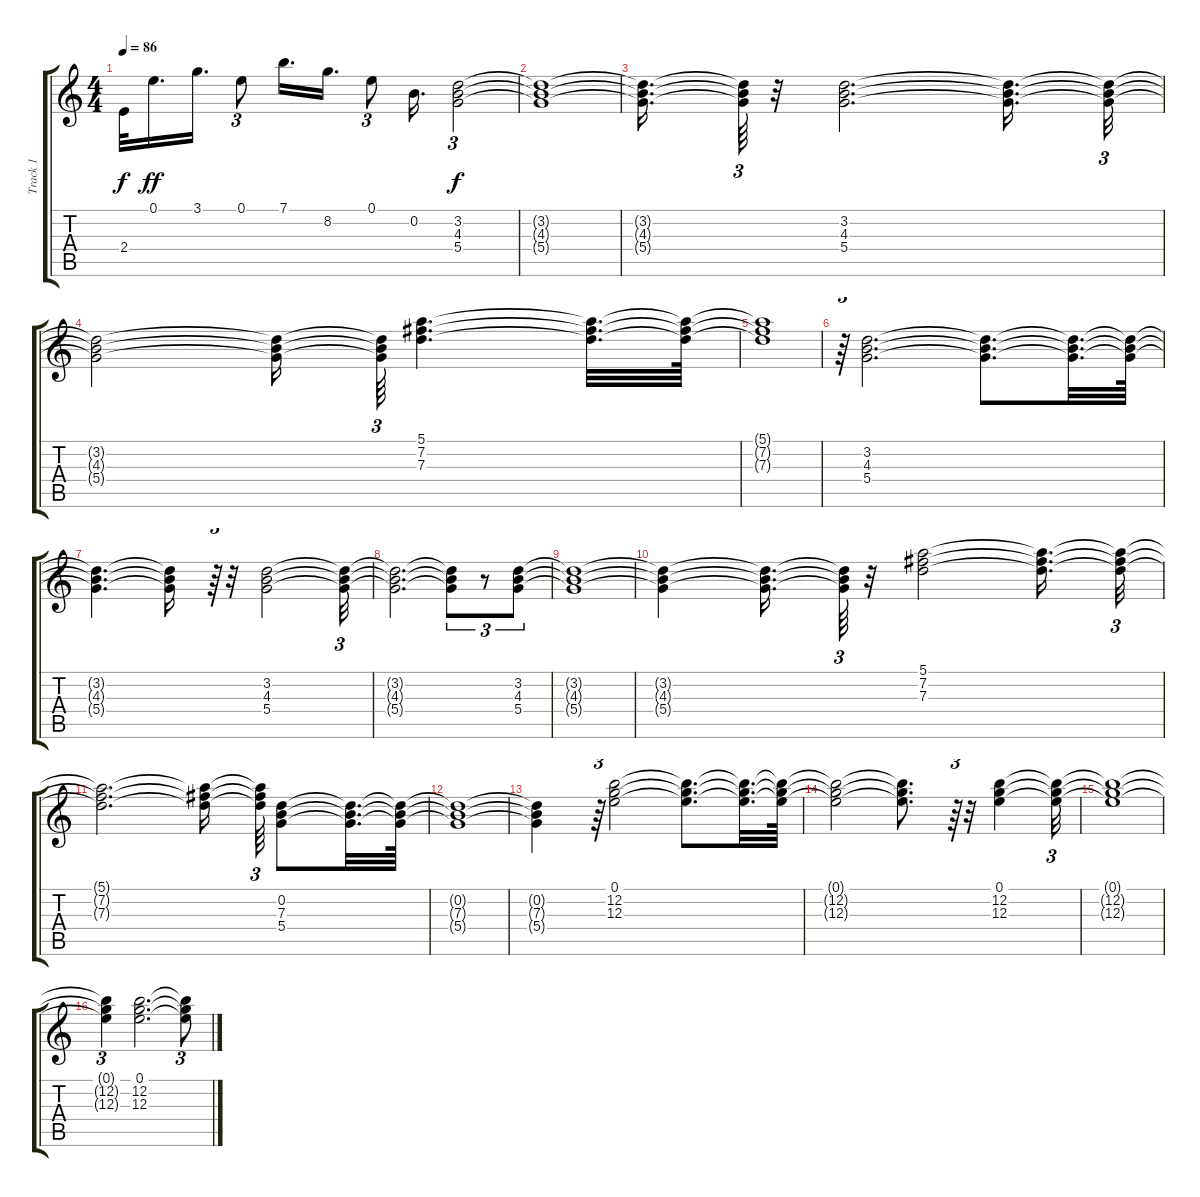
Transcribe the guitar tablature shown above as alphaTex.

\track ("Track 1" "Track 1") {instrument acousticguitarsteel}
\staff {score tabs}
\tuning (E4 B3 G3 D3 A2 E2) {hide}
\ts (4 4)
\tempo 86
\clef g2
\ks c
2.4{t}.32{dy f} 0.1.16{d dy ff} 3.1.16{d} 0.1.8{tu (3 2)} 7.1.16{d} 8.2.16{d} 0.1.8{tu (3 2)} 0.2.16{d} (3.2 4.3 5.4).2{tu (3 2) dy f volume 6 balance 9 instrument stringensemble1} |
(3.2{t} 4.3{t} 5.4{t}).1 |
(3.2{t} 4.3{t} 5.4{t}).16{d} (3.2{t} 4.3{t} 5.4{t}).64{tu (3 2)} r.32 (3.2 4.3 5.4).2{d} (3.2{t} 4.3{t} 5.4{t}).16{d} (3.2{t} 4.3{t} 5.4{t}).32{tu (3 2)} |
(3.2{t} 4.3{t} 5.4{t}).2 (3.2{t} 4.3{t} 5.4{t}).16 (3.2{t} 4.3{t} 5.4{t}).64{tu (3 2)} (5.1 7.2 7.3).4{d} (5.1{t} 7.2{t} 7.3{t}).32{d} (5.1{t} 7.2{t} 7.3{t}).64 |
(5.1{t} 7.2{t} 7.3{t}).1 |
r.64{tu (3 2)} (3.2 4.3 5.4).2{d} (3.2{t} 4.3{t} 5.4{t}).8{d} (3.2{t} 4.3{t} 5.4{t}).32{d} (3.2{t} 4.3{t} 5.4{t}).64 |
(3.2{t} 4.3{t} 5.4{t}).4{d} (3.2{t} 4.3{t} 5.4{t}).16 r.64{tu (3 2)} r.32 (3.2 4.3 5.4).2 (3.2{t} 4.3{t} 5.4{t}).32{tu (3 2)} |
(3.2{t} 4.3{t} 5.4{t}).2{d} (3.2{t} 4.3{t} 5.4{t}).8{tu (3 2)} r.8{tu (3 2)} (3.2 4.3 5.4).8{tu (3 2)} |
(3.2{t} 4.3{t} 5.4{t}).1 |
(3.2{t} 4.3{t} 5.4{t}).4 (3.2{t} 4.3{t} 5.4{t}).16{d} (3.2{t} 4.3{t} 5.4{t}).64{tu (3 2)} r.32 (5.1 7.2 7.3).2 (5.1{t} 7.2{t} 7.3{t}).16{d} (5.1{t} 7.2{t} 7.3{t}).32{tu (3 2)} |
(5.1{t} 7.2{t} 7.3{t}).2{d} (5.1{t} 7.2{t} 7.3{t}).16 (5.1{t} 7.2{t} 7.3{t}).64{tu (3 2)} (0.2 7.3 5.4).8 (0.2{t} 7.3{t} 5.4{t}).32{d} (0.2{t} 7.3{t} 5.4{t}).64 |
(0.2{t} 7.3{t} 5.4{t}).1 |
(0.2{t} 7.3{t} 5.4{t}).4 r.64{tu (3 2)} (0.1 12.2 12.3).2 (0.1{t} 12.2{t} 12.3{t}).8{d} (0.1{t} 12.2{t} 12.3{t}).32{d} (0.1{t} 12.2{t} 12.3{t}).64 |
(0.1{t} 12.2{t} 12.3{t}).2 (0.1{t} 12.2{t} 12.3{t}).8{d} r.64{tu (3 2)} r.32 (0.1 12.2 12.3).4 (0.1{t} 12.2{t} 12.3{t}).32{tu (3 2)} |
(0.1{t} 12.2{t} 12.3{t}).1 |
(0.1{t} 12.2{t} 12.3{t}).4{tu (3 2)} (0.1 12.2 12.3).2{d} (0.1{t} 12.2{t} 12.3{t}).8{tu (3 2)}
